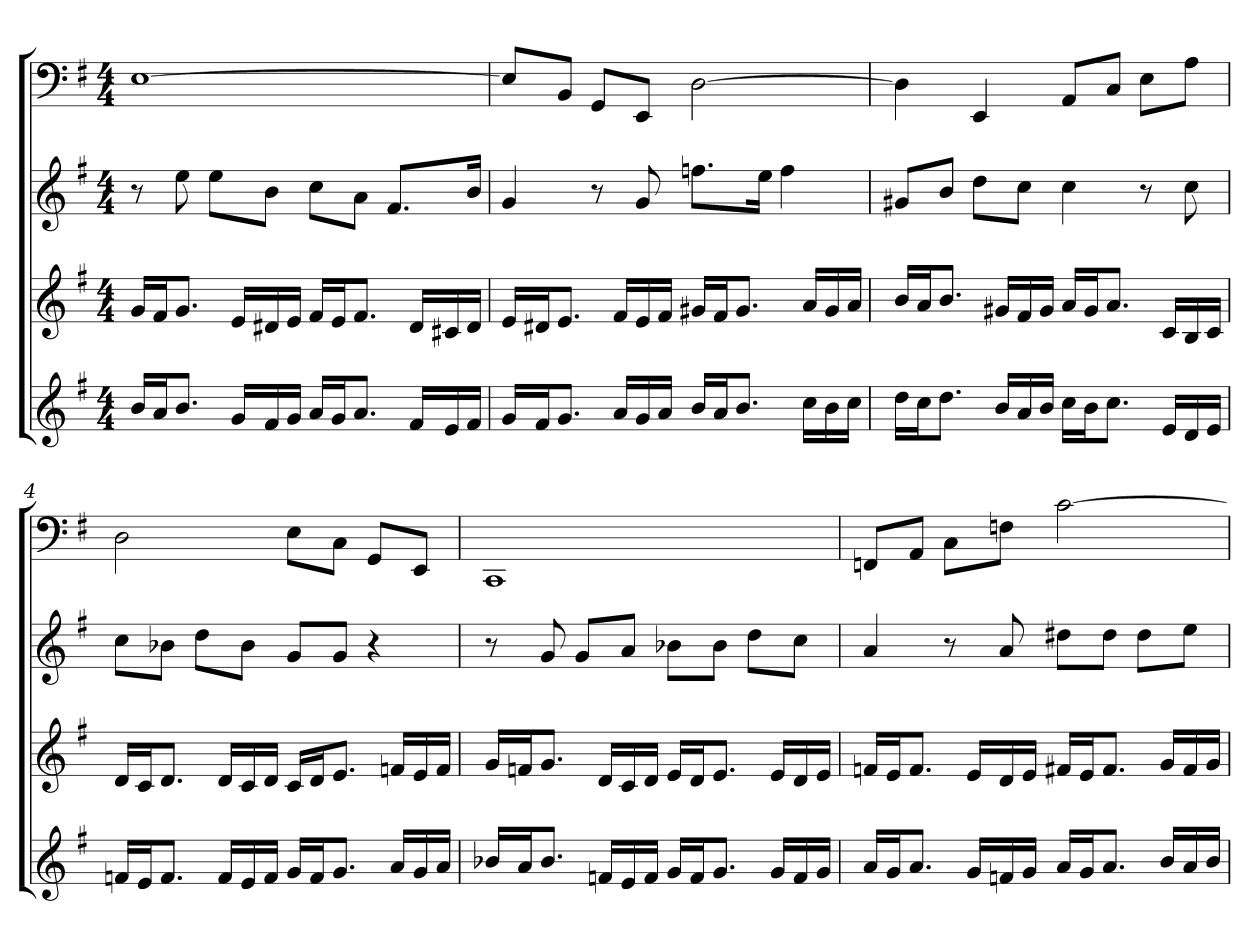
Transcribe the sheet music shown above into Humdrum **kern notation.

**kern	**kern	**kern	**kern
*part4	*part3	*part2	*part1
*staff4	*staff3	*staff2	*staff1
*k[f#]	*k[f#]	*k[f#]	*k[f#]
*e:	*e:	*e:	*e:
*M4/4	*M4/4	*M4/4	*M4/4
=1	=1	=1	=1
16bLL	16gLL	8r	[1E
16aJ	16f#J	.	.
8.bJ	8.gJ	8ee	.
.	.	8eeL	.
16gLL	16eLL	.	.
16f#	16d#X	8bJ	.
16gJJ	16eJJ	.	.
16aLL	16f#LL	8ccL	.
16gJ	16eJ	.	.
8.aJ	8.f#J	8aJ	.
.	.	8.f#L	.
16f#LL	16d#LL	.	.
16e	16c#X	.	.
16f#JJ	16d#JJ	16bJk	.
=2	=2	=2	=2
16gLL	16eLL	4g	8EL]
16f#J	16d#XJ	.	.
8.gJ	8.eJ	.	8BBJ
.	.	8r	8GGL
16aLL	16f#LL	.	.
16g	16e	8g	8EEJ
16aJJ	16f#JJ	.	.
16bLL	16g#XLL	8.ffnL	[2D
16aJ	16f#J	.	.
8.bJ	8.g#J	.	.
.	.	16eeJk	.
.	.	4ff	.
16ccLL	16aLL	.	.
16b	16g#	.	.
16ccJJ	16aJJ	.	.
=3	=3	=3	=3
16ddLL	16bLL	8g#XL	4D]
16ccJ	16aJ	.	.
8.ddJ	8.bJ	8bJ	.
.	.	8ddL	4EE
16bLL	16g#XLL	.	.
16a	16f#	8ccJ	.
16bJJ	16g#JJ	.	.
16ccLL	16aLL	4cc	8AAL
16bJ	16g#J	.	.
8.ccJ	8.aJ	.	8CJ
.	.	8r	8EL
16eLL	16cLL	.	.
16d	16B	8cc	8AJ
16eJJ	16cJJ	.	.
=4	=4	=4	=4
16fnLL	16dLL	8ccL	2D
16eJ	16cJ	.	.
8.fJ	8.dJ	8b-XJ	.
.	.	8ddL	.
16fLL	16dLL	.	.
16e	16c	8b-J	.
16fJJ	16dJJ	.	.
16gLL	16cLL	8gL	8EL
16fJ	16dJ	.	.
8.gJ	8.eJ	8gJ	8CJ
.	.	4r	8GGL
16aLL	16fnLL	.	.
16g	16e	.	8EEJ
16aJJ	16fJJ	.	.
=5	=5	=5	=5
16b-XLL	16gLL	8r	1CC
16aJ	16fnJ	.	.
8.b-J	8.gJ	8g	.
.	.	8gL	.
16fnLL	16dLL	.	.
16e	16c	8aJ	.
16fJJ	16dJJ	.	.
16gLL	16eLL	8b-XL	.
16fJ	16dJ	.	.
8.gJ	8.eJ	8b-J	.
.	.	8ddL	.
16gLL	16eLL	.	.
16f	16d	8ccJ	.
16gJJ	16eJJ	.	.
=6	=6	=6	=6
16aLL	16fnLL	4a	8FFnL
16gJ	16eJ	.	.
8.aJ	8.fJ	.	8AAJ
.	.	8r	8CL
16gLL	16eLL	.	.
16fn	16d	8a	8FnJ
16gJJ	16eJJ	.	.
16aLL	16f#XLL	8dd#XL	[2c
16gJ	16eJ	.	.
8.aJ	8.f#J	8dd#J	.
.	.	8dd#L	.
16bLL	16gLL	.	.
16a	16f#	8eeJ	.
16bJJ	16gJJ	.	.
=	=	=	=
*-	*-	*-	*-
